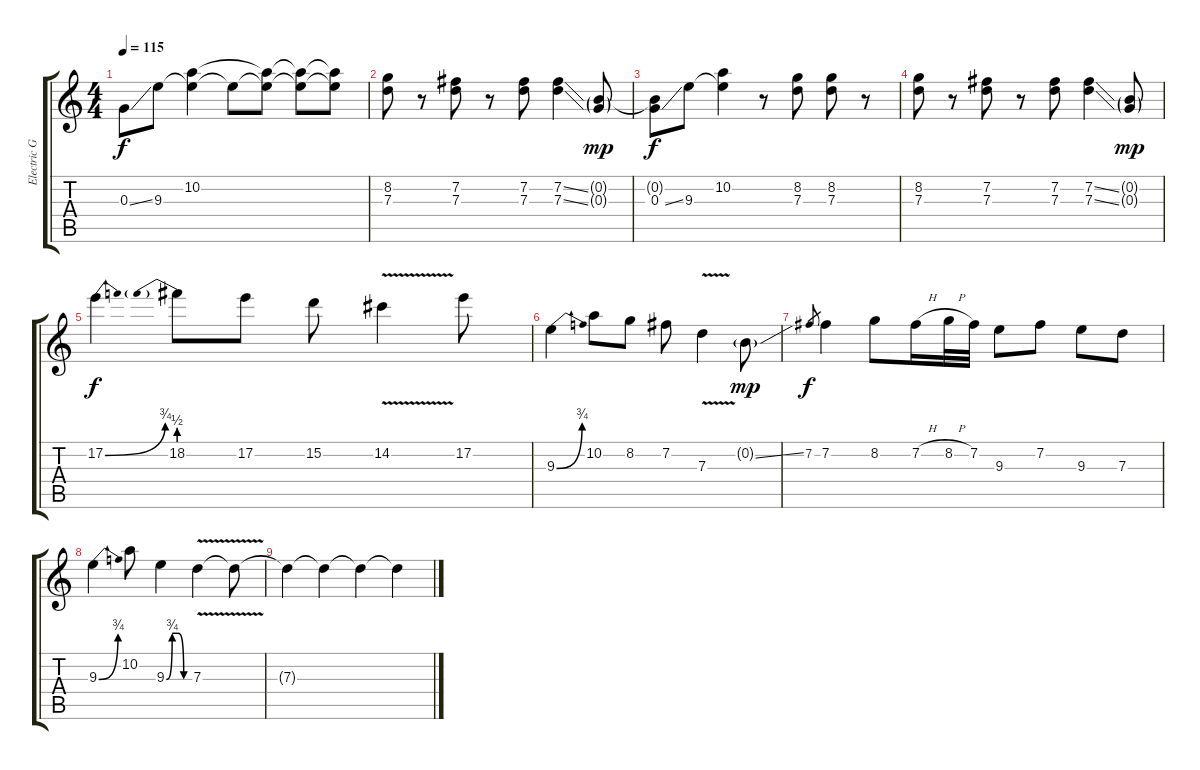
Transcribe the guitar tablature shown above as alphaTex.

\track ("Electric Guitar" "Electric G") {instrument distortionguitar}
\staff {score tabs}
\tuning (E4 B3 G3 D3 A2 E2) {hide}
\ts (4 4)
\tempo 115
\clef g2
\ks c
0.3{ss}.8{dy f} 9.3.8 (10.2 9.3{t}).4 9.3{t}.8{volume 14} (10.2{t} 9.3{t}).8{volume 13} (10.2{t} 9.3{t}).8{volume 11} (10.2{t} 9.3{t}).8{volume 10} |
(8.2 7.3).8{volume 16} r.8 (7.2 7.3).8 r.8 (7.2 7.3).8 (7.2{ss} 7.3{ss}).4 (0.2{g} 0.3{g}).8{dy mp} |
(0.2{t} 0.3{ss}).8{dy f} 9.3.8 (10.2 9.3{t}).4 r.8 (8.2 7.3).8 (8.2 7.3).8 r.8 |
(8.2 7.3).8 r.8 (7.2 7.3).8 r.8 (7.2 7.3).8 (7.2{ss} 7.3{ss}).4 (0.2{g} 0.3{g}).8{dy mp} |
17.2{be (bend 0 0 60 3)}.4{dy f} 18.2{be (prebend 0 2 60 2)}.8 17.2.8 15.2.8 14.2{v}.4 17.2.8 |
9.3{be (bend 0 0 60 3)}.4 10.2.8 8.2.8 7.2.8 7.3{v}.4 0.2{ss g}.8{dy mp} |
7.2.8{gr dy f} 7.2.4 8.2.8 7.2{h}.16 8.2{h}.32 7.2.32 9.3.8 7.2.8 9.3.8 7.3.8 |
9.3{be (bend 0 0 60 3)}.4 10.2.8 9.3{be (custom 0 0 15 3 30 3 45 0 60 0)}.4 7.3{v}.4 7.3{t}.8{volume 14} |
7.3{t}.4{volume 12} 7.3{t}.4{volume 10} 7.3{t}.4{volume 9} 7.3{t}.4{volume 8}
